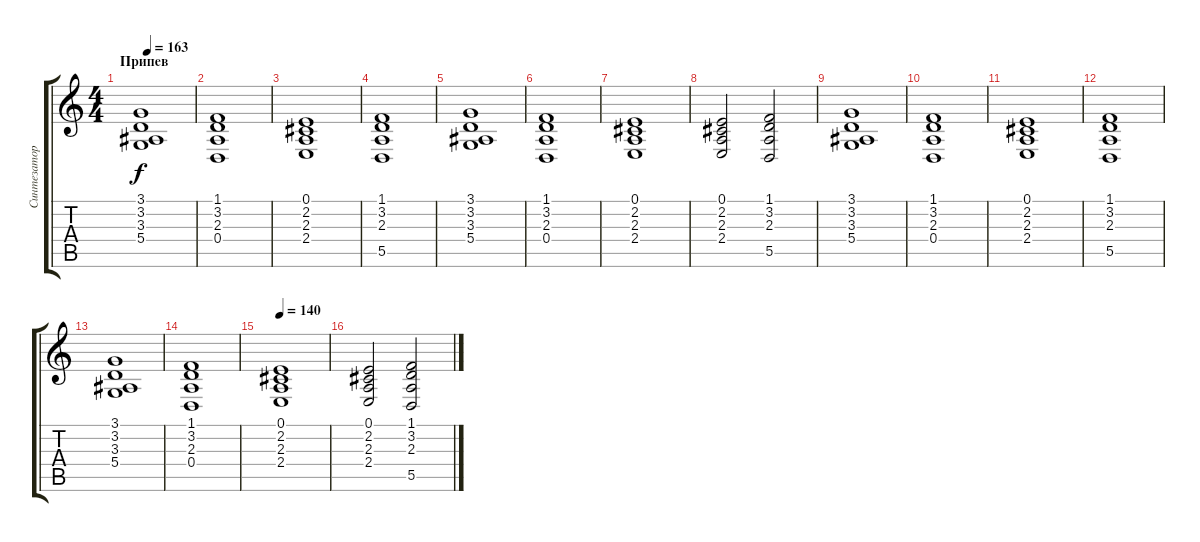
\track ("Синтезатор" "Синтезатор") {instrument stringensemble1}
\staff {score tabs}
\tuning (E4 B3 G3 D3 A2 E2) {hide}
\ts (4 4)
\section ("" "Припев")
\tempo 163
\clef g2
\ks c
(3.1 3.2 3.3 5.4).1{dy f} |
(1.1 3.2 2.3 0.4).1 |
(0.1 2.2 2.3 2.4).1 |
(1.1 3.2 2.3 5.5).1 |
(3.1 3.2 3.3 5.4).1 |
(1.1 3.2 2.3 0.4).1 |
(0.1 2.2 2.3 2.4).1 |
(0.1 2.2 2.3 2.4).2 (1.1 3.2 2.3 5.5).2 |
(3.1 3.2 3.3 5.4).1 |
(1.1 3.2 2.3 0.4).1 |
(0.1 2.2 2.3 2.4).1 |
(1.1 3.2 2.3 5.5).1 |
(3.1 3.2 3.3 5.4).1 |
(1.1 3.2 2.3 0.4).1 |
\tempo 140
(0.1 2.2 2.3 2.4).1 |
(0.1 2.2 2.3 2.4).2 (1.1 3.2 2.3 5.5).2
